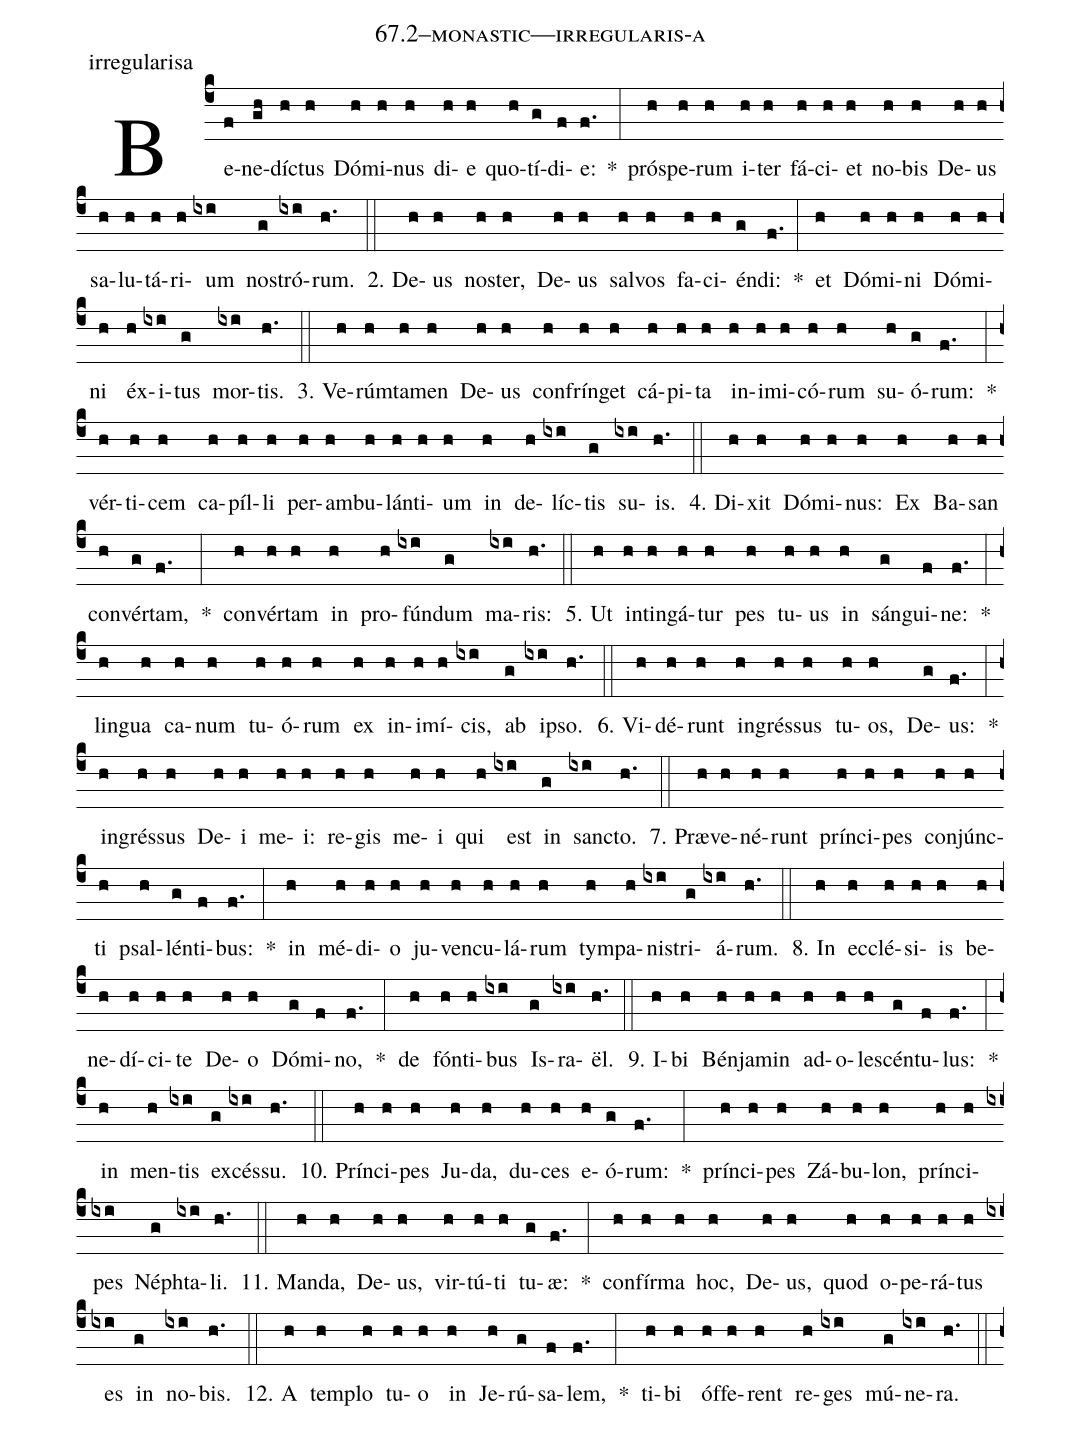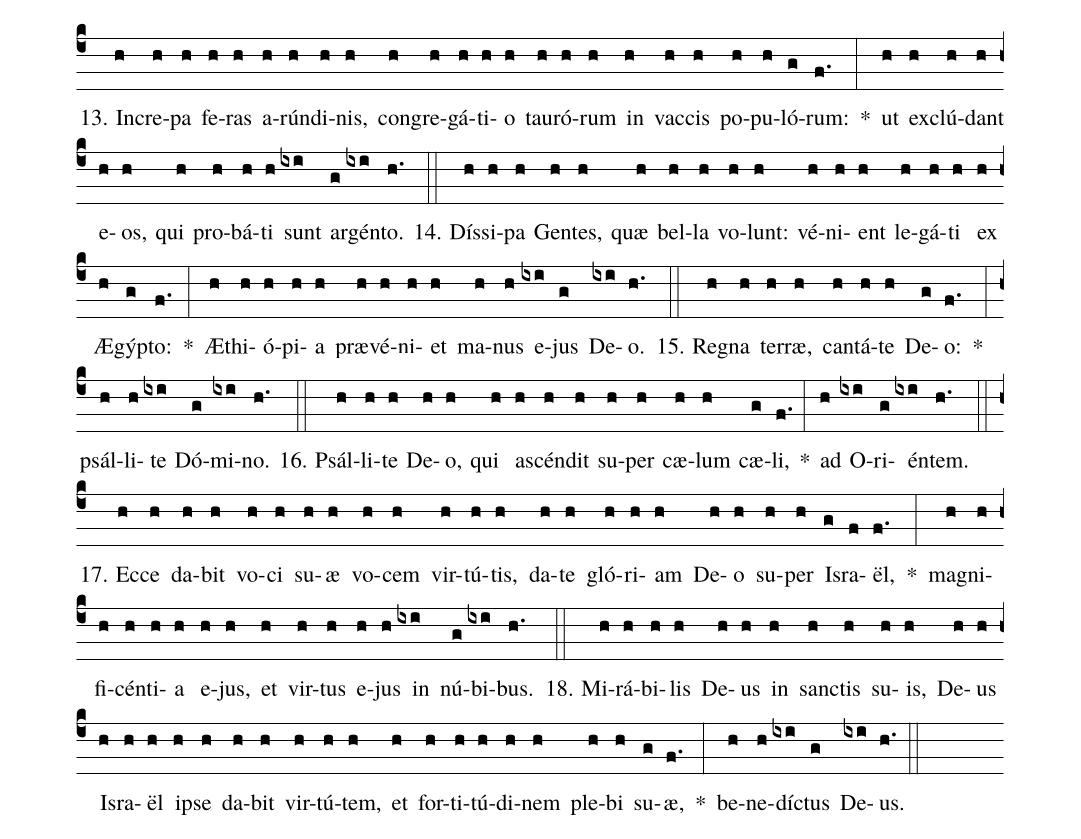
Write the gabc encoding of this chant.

name: 67.2--monastic---irregularis-a;
annotation: irregularisa;
%%
(c4)Be(f)ne(gh)díc(h)tus(h) Dó(h)mi(h)nus(h) di(h)e(h) quo(h)tí(g)di(f)e:(f.) *(:) pró(h)spe(h)rum(h) i(h)ter(h) fá(h)ci(h)et(h) no(h)bis(h) De(h)us(h) sa(h)lu(h)tá(h)ri(h)um(ixi) nos(g)tró(ixi)rum.(h.) (::)
2. De(h)us(h) nos(h)ter,(h) De(h)us(h) sal(h)vos(h) fa(h)ci(h)én(g)di:(f.) *(:) et(h) Dó(h)mi(h)ni(h) Dó(h)mi(h)ni(h) éx(h)i(ixi)tus(g) mor(ixi)tis.(h.) (::)
3. Ve(h)rúm(h)ta(h)men(h) De(h)us(h) con(h)frín(h)get(h) cá(h)pi(h)ta(h) in(h)i(h)mi(h)có(h)rum(h) su(h)ó(g)rum:(f.) *(:) vér(h)ti(h)cem(h) ca(h)píl(h)li(h) per(h)am(h)bu(h)lán(h)ti(h)um(h) in(h) de(h)líc(ixi)tis(g) su(ixi)is.(h.) (::)
4. Di(h)xit(h) Dó(h)mi(h)nus:(h) Ex(h) Ba(h)san(h) con(h)vér(g)tam,(f.) *(:) con(h)vér(h)tam(h) in(h) pro(h)fún(ixi)dum(g) ma(ixi)ris:(h.) (::)
5. Ut(h) in(h)tin(h)gá(h)tur(h) pes(h) tu(h)us(h) in(h) sán(g)gui(f)ne:(f.) *(:) lin(h)gua(h) ca(h)num(h) tu(h)ó(h)rum(h) ex(h) in(h)i(h)mí(h)cis,(ixi) ab(g) ip(ixi)so.(h.) (::)
6. Vi(h)dé(h)runt(h) in(h)grés(h)sus(h) tu(h)os,(h) De(g)us:(f.) *(:) in(h)grés(h)sus(h) De(h)i(h) me(h)i:(h) re(h)gis(h) me(h)i(h) qui(h) est(ixi) in(g) sanc(ixi)to.(h.) (::)
7. Præ(h)ve(h)né(h)runt(h) prín(h)ci(h)pes(h) con(h)júnc(h)ti(h) psal(h)lén(g)ti(f)bus:(f.) *(:) in(h) mé(h)di(h)o(h) ju(h)ven(h)cu(h)lá(h)rum(h) tym(h)pa(h)nis(ixi)tri(g)á(ixi)rum.(h.) (::)
8. In(h) ec(h)clé(h)si(h)is(h) be(h)ne(h)dí(h)ci(h)te(h) De(h)o(h) Dó(g)mi(f)no,(f.) *(:) de(h) fón(h)ti(h)bus(ixi) Is(g)ra(ixi)ël.(h.) (::)
9. I(h)bi(h) Bén(h)ja(h)min(h) ad(h)o(h)le(h)scén(g)tu(f)lus:(f.) *(:) in(h) men(h)tis(ixi) ex(g)cés(ixi)su.(h.) (::)
10. Prín(h)ci(h)pes(h) Ju(h)da,(h) du(h)ces(h) e(h)ó(g)rum:(f.) *(:) prín(h)ci(h)pes(h) Zá(h)bu(h)lon,(h) prín(h)ci(h)pes(ixi) Néph(g)ta(ixi)li.(h.) (::)
11. Man(h)da,(h) De(h)us,(h) vir(h)tú(h)ti(h) tu(g)æ:(f.) *(:) con(h)fír(h)ma(h) hoc,(h) De(h)us,(h) quod(h) o(h)pe(h)rá(h)tus(h) es(ixi) in(g) no(ixi)bis.(h.) (::)
12. A(h) tem(h)plo(h) tu(h)o(h) in(h) Je(h)rú(g)sa(f)lem,(f.) *(:) ti(h)bi(h) óf(h)fe(h)rent(h) re(h)ges(ixi) mú(g)ne(ixi)ra.(h.) (::)
13. In(h)cre(h)pa(h) fe(h)ras(h) a(h)rún(h)di(h)nis,(h) con(h)gre(h)gá(h)ti(h)o(h) tau(h)ró(h)rum(h) in(h) vac(h)cis(h) po(h)pu(h)ló(g)rum:(f.) *(:) ut(h) ex(h)clú(h)dant(h) e(h)os,(h) qui(h) pro(h)bá(h)ti(h) sunt(ixi) ar(g)gén(ixi)to.(h.) (::)
14. Dís(h)si(h)pa(h) Gen(h)tes,(h) quæ(h) bel(h)la(h) vo(h)lunt:(h) vé(h)ni(h)ent(h) le(h)gá(h)ti(h) ex(h) Æ(h)gýp(g)to:(f.) *(:) Æ(h)thi(h)ó(h)pi(h)a(h) præ(h)vé(h)ni(h)et(h) ma(h)nus(h) e(ixi)jus(g) De(ixi)o.(h.) (::)
15. Re(h)gna(h) ter(h)ræ,(h) can(h)tá(h)te(h) De(g)o:(f.) *(:) psál(h)li(h)te(ixi) Dó(g)mi(ixi)no.(h.) (::)
16. Psál(h)li(h)te(h) De(h)o,(h) qui(h) a(h)scén(h)dit(h) su(h)per(h) cæ(h)lum(h) cæ(g)li,(f.) *(:) ad(h) O(ixi)ri(g)én(ixi)tem.(h.) (::)
17. Ec(h)ce(h) da(h)bit(h) vo(h)ci(h) su(h)æ(h) vo(h)cem(h) vir(h)tú(h)tis,(h) da(h)te(h) gló(h)ri(h)am(h) De(h)o(h) su(h)per(h) Is(g)ra(f)ël,(f.) *(:) ma(h)gni(h)fi(h)cén(h)ti(h)a(h) e(h)jus,(h) et(h) vir(h)tus(h) e(h)jus(h) in(ixi) nú(g)bi(ixi)bus.(h.) (::)
18. Mi(h)rá(h)bi(h)lis(h) De(h)us(h) in(h) sanc(h)tis(h) su(h)is,(h) De(h)us(h) Is(h)ra(h)ël(h) ip(h)se(h) da(h)bit(h) vir(h)tú(h)tem,(h) et(h) for(h)ti(h)tú(h)di(h)nem(h) ple(h)bi(h) su(g)æ,(f.) *(:) be(h)ne(h)díc(ixi)tus(g) De(ixi)us.(h.) (::)
